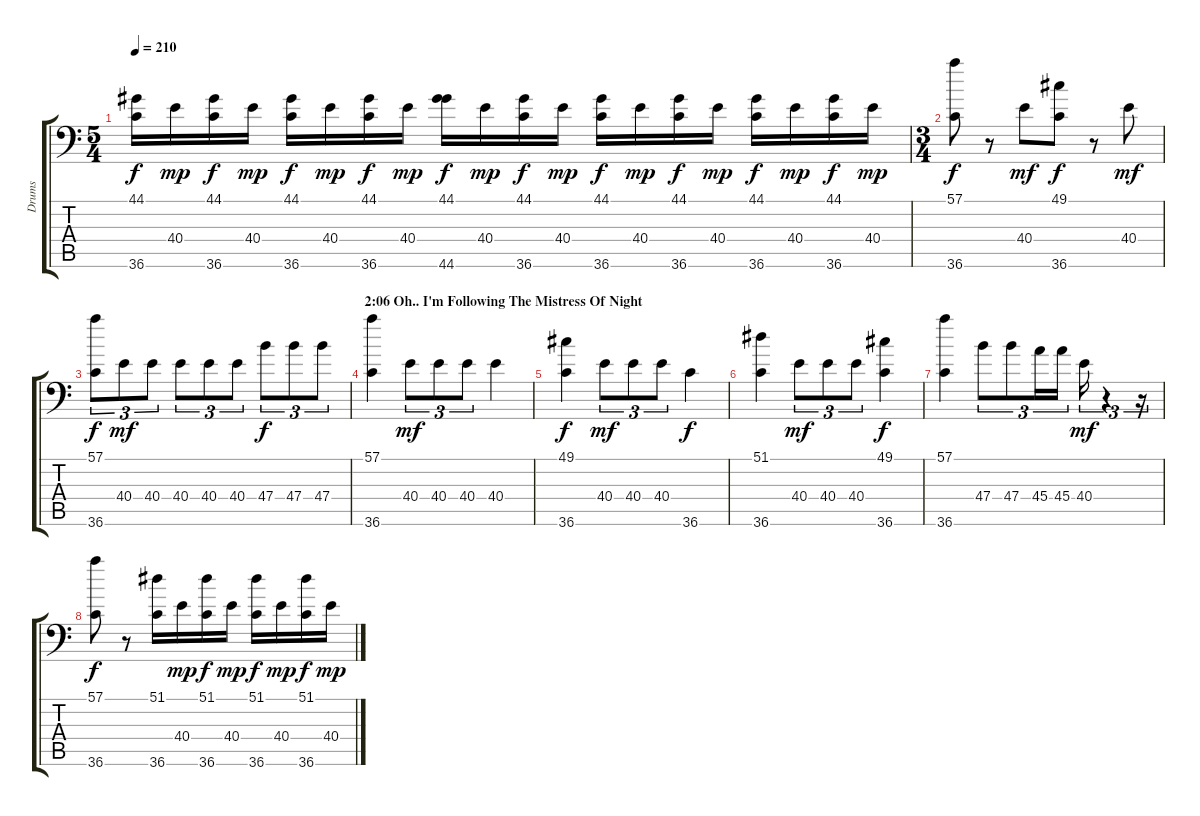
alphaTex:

\track ("Drums" "Drums") {instrument acousticgrandpiano}
\staff {score tabs}
\tuning (C-1 C-1 C-1 C-1 C-1 C-1) {hide}
\ts (5 4)
\tempo 210
\clef f4
\ks c
(44.1 36.6).16{dy f} 40.4.16{dy mp} (44.1 36.6).16{dy f} 40.4.16{dy mp} (44.1 36.6).16{dy f} 40.4.16{dy mp} (44.1 36.6).16{dy f} 40.4.16{dy mp} (44.1 44.6).16{dy f} 40.4.16{dy mp} (44.1 36.6).16{dy f} 40.4.16{dy mp} (44.1 36.6).16{dy f} 40.4.16{dy mp} (44.1 36.6).16{dy f} 40.4.16{dy mp} (44.1 36.6).16{dy f} 40.4.16{dy mp} (44.1 36.6).16{dy f} 40.4.16{dy mp} |
\ts (3 4)
(57.1 36.6).8{dy f} r.8 40.4.8{dy mf} (49.1 36.6).8{dy f} r.8 40.4.8{dy mf} |
(57.1 36.6).8{tu (3 2) dy f} 40.4.8{tu (3 2) dy mf} 40.4.8{tu (3 2)} 40.4.8{tu (3 2)} 40.4.8{tu (3 2)} 40.4.8{tu (3 2)} 47.4.8{tu (3 2) dy f} 47.4.8{tu (3 2)} 47.4.8{tu (3 2)} |
\section ("" "2:06 Oh.. I'm Following The Mistress Of Night")
(57.1 36.6).4 40.4.8{tu (3 2) dy mf} 40.4.8{tu (3 2)} 40.4.8{tu (3 2)} 40.4.4 |
(49.1 36.6).4{dy f} 40.4.8{tu (3 2) dy mf} 40.4.8{tu (3 2)} 40.4.8{tu (3 2)} 36.6.4{dy f} |
(51.1 36.6).4 40.4.8{tu (3 2) dy mf} 40.4.8{tu (3 2)} 40.4.8{tu (3 2)} (49.1 36.6).4{dy f} |
(57.1 36.6).4 47.4.8{tu (3 2)} 47.4.8{tu (3 2)} 45.4.16{tu (3 2)} 45.4.16{tu (3 2)} 40.4.16{tu (3 2) dy mf} r.4{tu (3 2)} r.16{tu (3 2)} |
(57.1 36.6).8{dy f} r.8 (51.1 36.6).16 40.4.16{dy mp} (51.1 36.6).16{dy f} 40.4.16{dy mp} (51.1 36.6).16{dy f} 40.4.16{dy mp} (51.1 36.6).16{dy f} 40.4.16{dy mp}
